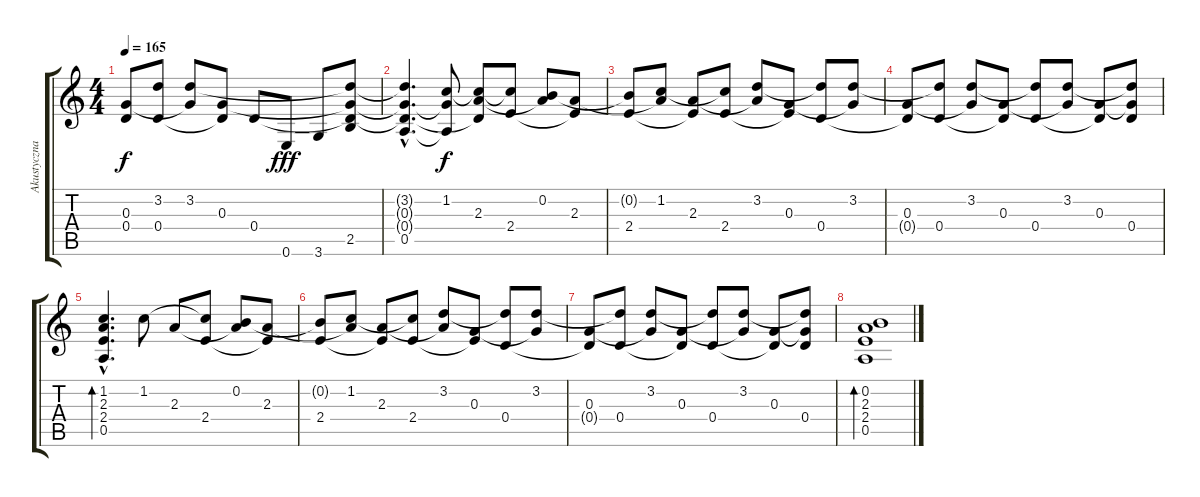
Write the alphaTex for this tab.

\track ("Akustyczna" "Akustyczna") {instrument acousticguitarnylon}
\staff {score tabs}
\tuning (E4 B3 G3 D3 A2 E2) {hide}
\ts (4 4)
\tempo 165
\clef g2
\ks c
(0.3 0.4{t}).8{dy f} (3.2{t} 0.4).8 (3.2 0.3{t}).8 (0.3 0.4{t}).8 0.4.8 0.6.8{dy fff} 3.6.8 (3.2{t} 0.3{t} 0.4{t} 2.5).8 |
(3.2{hac t} 0.3{hac t} 0.4{hac t} 0.5{hac}).4{d} (1.2 0.3{t} 0.5{t}).8{dy f} (1.2{t} 2.3 0.4{t}).8 (1.2{t} 2.4).8 (0.2 2.3{t}).8 (2.3 2.4{t}).8 |
(0.2{t} 2.4).8 (1.2 2.3{t}).8 (2.3 2.4{t}).8 (1.2{t} 2.4).8 (3.2 2.3{t}).8 (0.3 2.4{t}).8 (3.2{t} 0.4).8 (3.2 0.3{t}).8 |
(0.3 0.4{t}).8 (3.2{t} 0.4).8 (3.2 0.3{t}).8 (0.3 0.4{t}).8 (3.2{t} 0.4).8 (3.2 0.3{t}).8 (0.3 0.4{t}).8 (3.2{t} 0.3{t} 0.4).8 |
(1.2{hac} 2.3{hac} 2.4{hac} 0.5{hac}).4{d bd 480} 1.2.8 2.3.8 (1.2{t} 2.4).8 (0.2 2.3{t}).8 (2.3 2.4{t}).8 |
(0.2{t} 2.4).8 (1.2 2.3{t}).8 (2.3 2.4{t}).8 (1.2{t} 2.4).8 (3.2 2.3{t}).8 (0.3 2.4{t}).8 (3.2{t} 0.4).8 (3.2 0.3{t}).8 |
(0.3 0.4{t}).8 (3.2{t} 0.4).8 (3.2 0.3{t}).8 (0.3 0.4{t}).8 (3.2{t} 0.4).8 (3.2 0.3{t}).8 (0.3 0.4{t}).8 (3.2{t} 0.3{t} 0.4).8 |
(0.2 2.3 2.4 0.5).1{bd 480}
